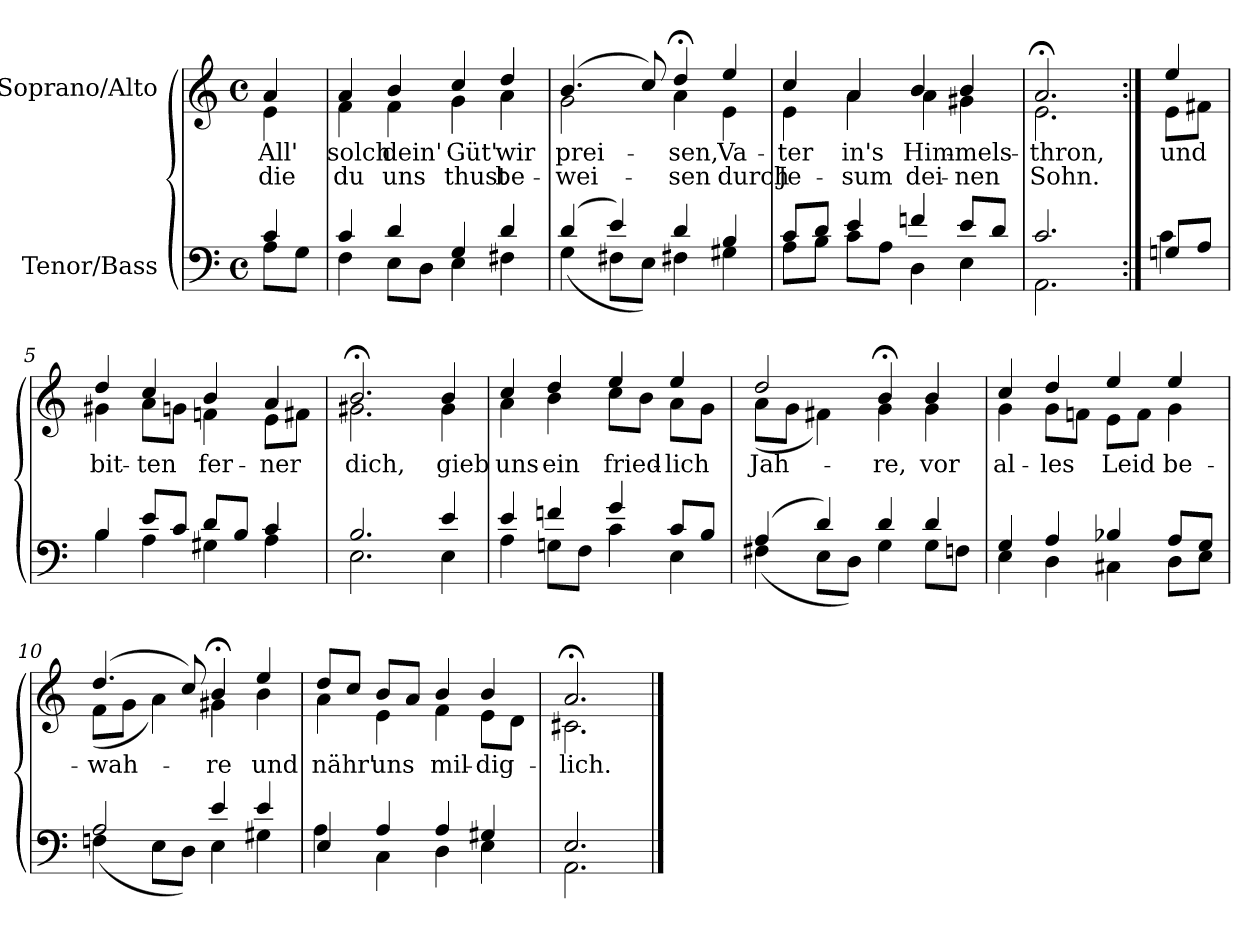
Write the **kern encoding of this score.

**kern	**kern	**text	**text
*part2	*part1	*part1	*part1
*staff2	*staff1	*staff1	*staff1
*I"Tenor/Bass	*I"Soprano/Alto	*	*
*clefF4	*clefG2	*	*
*k[]	*k[]	*	*
*M4/4	*M4/4	*	*
*met(c)	*met(c)	*	*
=	=	=	=
*^	*	*	*
!	!	!	!LO:LY:b	!LO:LY:b
*	*	*^	*	*
4c/	8A\L	4a/	4e\	All'	die
.	8G\J	.	.	.	.
=1	=1	=1	=1	=1	=1
!	!	!	!	!LO:LY:b	!LO:LY:b
4c/	4F\	4a/	4f\	solch	du
!	!	!	!	!LO:LY:b	!LO:LY:b
4d/	8E\L	4b/	4f\	dein'	uns
.	8D\J	.	.	.	.
!	!	!	!	!LO:LY:b	!LO:LY:b
4G/	4E\	4cc/	4g\	Güt'	thust
!	!	!	!	!LO:LY:b	!LO:LY:b
4d/	4F#X\	4dd/	4a\	wir	be-
=2	=2	=2	=2	=2	=2
!	!	!	!	!LO:LY:b	!LO:LY:b
(4d/	(4G\	(4.b/	2g\	prei-	-wei-
4e/)	8F#X\L	.	.	.	.
.	8E\J)	8cc/)	.	.	.
!	!	!	!	!LO:LY:b	!LO:LY:b
4d/	4F#X\	4dd;</	4a\	-sen,	-sen
!	!	!	!	!LO:LY:b	!LO:LY:b
4B/	4G#X\	4ee/	4e\	Va-	durch
=3	=3	=3	=3	=3	=3
!	!	!	!	!LO:LY:b	!LO:LY:b
8c/L	8A\L	4cc/	4e\	-ter	Je-
8d/J	8B\J	.	.	.	.
!	!	!	!	!LO:LY:b	!LO:LY:b
4e/	8c\L	4a/	4a\	in's	-sum
.	8A\J	.	.	.	.
!	!	!	!	!LO:LY:b	!LO:LY:b
4fn/	4D\	4b/	4a\	Him-	dei-
!	!	!	!	!LO:LY:b	!LO:LY:b
8e/L	4E\	4b/	4g#X\	-mels-	-nen
8d/J	.	.	.	.	.
=4	=4	=4	=4	=4	=4
!	!	!	!	!LO:LY:b	!LO:LY:b
2.c/	2.AA\	2.a;</	2.e\	-thron,	Sohn.
!!LO:LB:g=z	!!
=4X1:|!	=4X1:|!	=4X1:|!	=4X1:|!	=4X1:|!	=4X1:|!
!	!	!	!	!LO:LY:b	!
8Gn/L	4c\	4ee/	8e\L	und	.
8A/J	.	.	8f#X\J	.	.
=5	=5	=5	=5	=5	=5
!	!	!	!	!LO:LY:b	!
4B/	4B\	4dd/	4g#X\	bit-	.
!	!	!	!	!LO:LY:b	!
8e/L	4A\	4cc/	8a\L	-ten	.
8c/J	.	.	8gn\J	.	.
!	!	!	!	!LO:LY:b	!
8d/L	4G#X\	4b/	4fn\	fer-	.
8B/J	.	.	.	.	.
!	!	!	!	!LO:LY:b	!
4c/	4A\	4a/	8e\L	-ner	.
.	.	.	8f#X\J	.	.
=6	=6	=6	=6	=6	=6
!	!	!	!	!LO:LY:b	!
2.B/	2.E\	2.b;</	2.g#X\	dich,	.
!	!	!	!	!LO:LY:b	!
4e/	4E\	4b/	4g#\	gieb	.
=7	=7	=7	=7	=7	=7
!	!	!	!	!LO:LY:b	!
4e/	4A\	4cc/	4a\	uns	.
!	!	!	!	!LO:LY:b	!
4fn/	8Gn\L	4dd/	4b\	ein	.
.	8F\J	.	.	.	.
!	!	!	!	!LO:LY:b	!
4g/	4c\	4ee/	8cc\L	fried-	.
.	.	.	8b\J	.	.
!	!	!	!	!LO:LY:b	!
8c/L	4E\	4ee/	8a\L	-lich	.
8B/J	.	.	8g\J	.	.
=8	=8	=8	=8	=8	=8
!	!	!	!	!LO:LY:b	!
(4A/	(4F#X\	2dd/	(8a\L	Jah-	.
.	.	.	8g\J	.	.
4d/)	8E\L	.	4f#X\)	.	.
.	8D\J)	.	.	.	.
!	!	!	!	!LO:LY:b	!
4d/	4G\	4b;</	4g\	-re,	.
!	!	!	!	!LO:LY:b	!
4d/	8G\L	4b/	4g\	vor	.
.	8Fn\J	.	.	.	.
!!LO:LB:g=z	!!
=9	=9	=9	=9	=9	=9
!	!	!	!	!LO:LY:b	!
4G/	4E\	4cc/	4g\	al-	.
!	!	!	!	!LO:LY:b	!
4A/	4D\	4dd/	8g\L	-les	.
.	.	.	8fn\J	.	.
!	!	!	!	!LO:LY:b	!
4B-X/	4C#X\	4ee/	8e\L	Leid	.
.	.	.	8f\J	.	.
!	!	!	!	!LO:LY:b	!
8A/L	8D\L	4ee/	4g\	be-	.
8G/J	8E\J	.	.	.	.
=10	=10	=10	=10	=10	=10
!	!	!	!	!LO:LY:b	!
2A/	(4Fn\	(4.dd/	(8f\L	-wah-	.
.	.	.	8g\J	.	.
.	8E\L	.	4a\)	.	.
.	8D\J)	8cc/)	.	.	.
!	!	!	!	!LO:LY:b	!
4e/	4E\	4b;</	4g#X\	-re	.
!	!	!	!	!LO:LY:b	!
4e/	4G#X\	4ee/	4b\	und	.
=11	=11	=11	=11	=11	=11
!	!	!	!	!LO:LY:b	!
4E/	4A\	8dd/L	4a\	nähr'	.
.	.	8cc/J	.	.	.
!	!	!	!	!LO:LY:b	!
4A/	4C\	8b/L	4e\	uns	.
.	.	8a/J	.	.	.
!	!	!	!	!LO:LY:b	!
4A/	4D\	4b/	4f\	mil-	.
!	!	!	!	!LO:LY:b	!
4G#X/	4E\	4b/	8e\L	-dig-	.
.	.	.	8d\J	.	.
=12	=12	=12	=12	=12	=12
!	!	!	!	!LO:LY:b	!
2.E/	2.AA\	2.a;</	2.c#X\	-lich.	.
*v	*v	*	*	*	*
*	*v	*v	*	*
==	==	==	==
*-	*-	*-	*-
